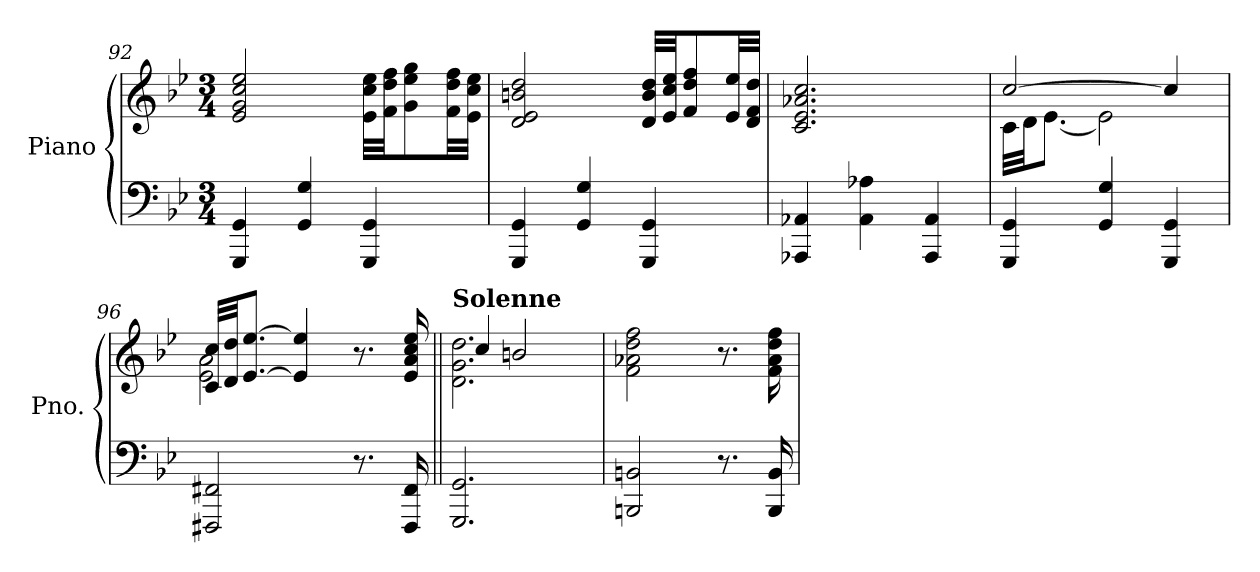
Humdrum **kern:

**kern	**kern
*part1	*part1
*staff2	*staff1
*I"Piano	*
*I'Pno.	*
*clefF4	*clefG2
*k[b-e-]	*k[b-e-]
*M3/4	*M3/4
=92	=92
4GGG/ 4GG/	2e-/ 2g/ 2cc/ 2ee-/
4GG/ 4G/	.
4GGG/ 4GG/	32e-\ 32cc\ 32ee-\LLL
.	32f\ 32dd\ 32ff\JJ
.	8g\ 8ee-\ 8gg\
.	32f\ 32dd\ 32ff\LL
.	32e-\ 32cc\ 32ee-\JJJ
=93	=93
4GGG/ 4GG/	2d/ 2e-/ 2bn/ 2dd/
4GG/ 4G/	.
4GGG/ 4GG/	32d/ 32b/ 32dd/LLL
.	32e-/ 32cc/ 32ee-/JJ
.	8f/ 8dd/ 8ff/
.	32e-/ 32ee-/LL
.	32d/ 32f/ 32dd/JJJ
=94	=94
4AAA-X/ 4AA-X/	2.c/ 2.e-/ 2.a-X/ 2.cc/
4AA-\ 4A-X\	.
4AAA-/ 4AA-/	.
=95	=95
*	*^
4GGG/ 4GG/	[2cc/	32c\LLL
.	.	32d\JJ
.	.	[8.e-\J
4GG/ 4G/	.	2e-\]
4GGG/ 4GG/	4cc/]	.
!!LO:LB:g=z	!!
=96	=96	=96
2FFF#X/ 2FF#X/	32c/ 32cc/LLL	2e-\ 2a\
.	32d/ 32dd/JJ	.
.	[8.e-/ [8.ee-/J	.
.	4e-/] 4ee-/]	.
8.r	8.r	4ryy
16FFF#/ 16FF#/	16e-/ 16a/ 16cc/ 16ee-/	.
=97||	=97||	=97||
*	*MM80	*
!	!LO:TX:a:B:t=Solenne	!
2.GGG/ 2.GG/	2.d\ 2.g\ 2.dd\	4cc/
.	.	2bn/
*	*v	*v
=98	=98
2BBBn/ 2BBn/	2f\ 2a-X\ 2dd\ 2ff\
8.r	8.r
16BBB/ 16BB/	16f\ 16a-\ 16dd\ 16ff\
=	=
*-	*-
